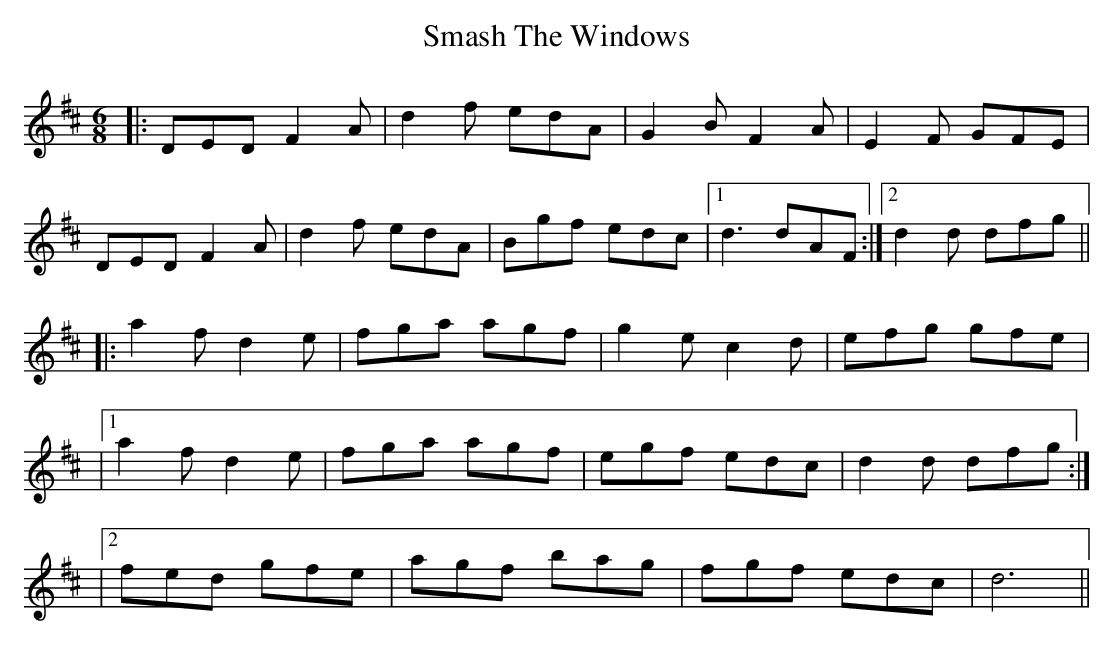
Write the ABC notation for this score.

X:1
T: Smash The Windows
M: 6/8
L: 1/8
K: Dmaj
|:DED F2A|d2f edA|G2B F2A|E2F GFE|
DED F2A|d2f edA|Bgf edc|1 d3 dAF:|2 d2d dfg||
|:a2f d2e|fga agf|g2e c2d|efg gfe|
|1 a2f d2e|fga agf|egf edc|d2d dfg:|
|2fed gfe|agf bag|fgf edc|d6||
